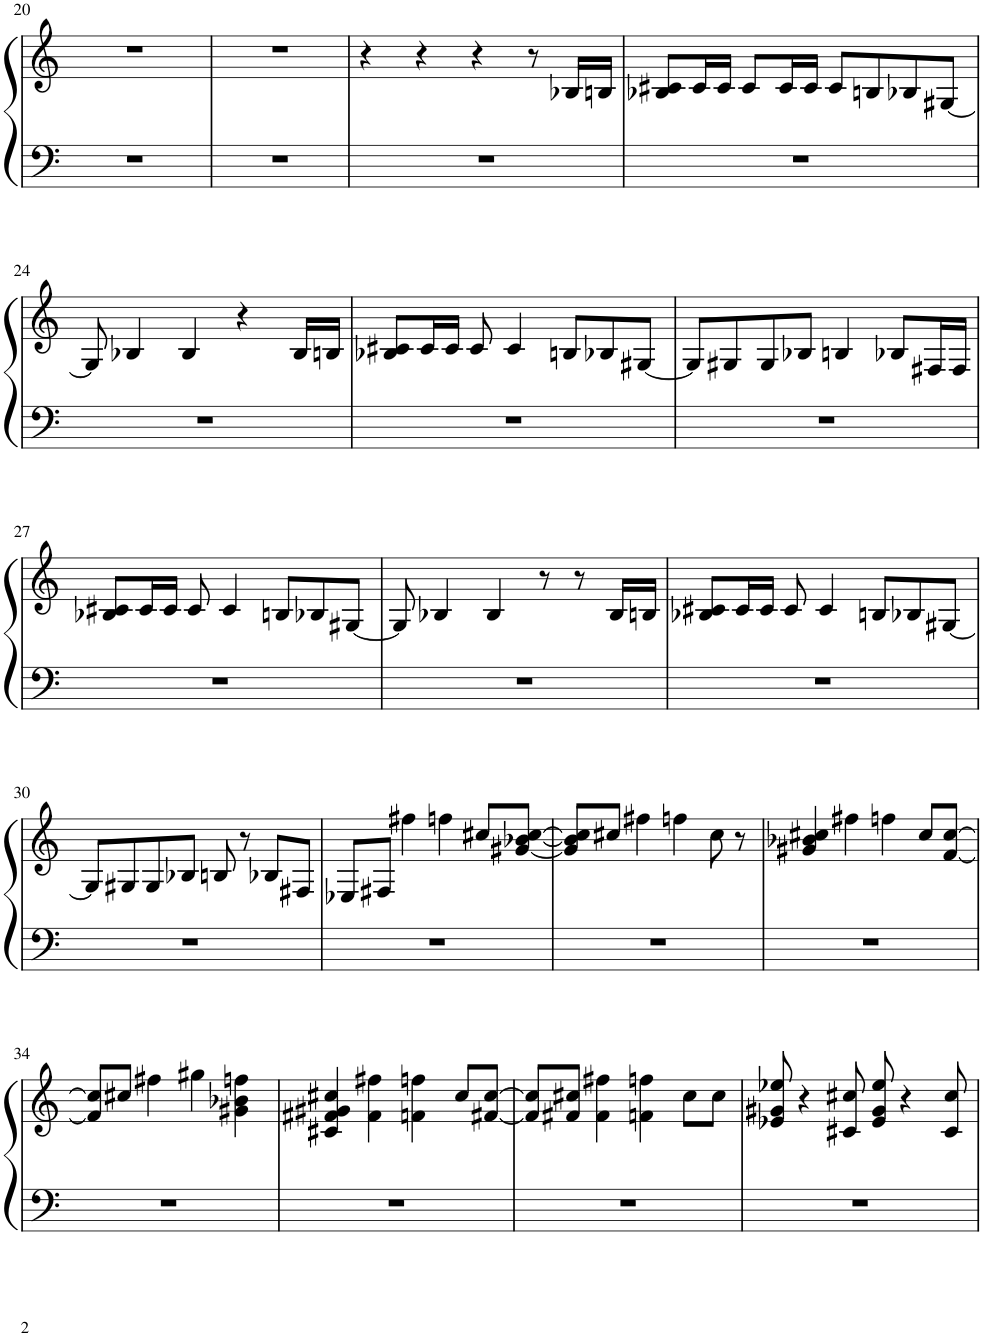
**kern	**kern
*part1	*part1
*staff2	*staff1
*I"Piano	*
*I'Pno.	*
!!LO:PB:g=z
*clefF4	*clefG2
*k[]	*k[]
*M4/4	*M4/4
=20	=20
1r	1r
=21	=21
1r	1r
=22	=22
1r	4r
.	4r
.	4r
.	8r
.	16B-X/LL
.	16Bn/JJ
=23	=23
1r	8B-X/ 8c#X/L
.	16c#/L
.	16c#/JJ
.	8c#/L
.	16c#/L
.	16c#/JJ
.	8c#/L
.	8Bn/
.	8B-X/
.	[8G#X/J
!!LO:LB:g=z
=24	=24
1r	8G#/]
.	4B-X/
.	4B-/
.	4r
.	16B-/LL
.	16Bn/JJ
=25	=25
1r	8B-X/ 8c#X/L
.	16c#/L
.	16c#/JJ
.	8c#/
.	4c#/
.	8Bn/L
.	8B-X/
.	[8G#X/J
=26	=26
1r	8G#/L]
.	8G#X/
.	8G#/
.	8B-X/J
.	4Bn/
.	8B-X/L
.	16F#X/L
.	16F#/JJ
!!LO:LB:g=z
=27	=27
1r	8B-X/ 8c#X/L
.	16c#/L
.	16c#/JJ
.	8c#/
.	4c#/
.	8Bn/L
.	8B-X/
.	[8G#X/J
=28	=28
1r	8G#/]
.	4B-X/
.	4B-/
.	8r
.	8r
.	16B-/LL
.	16Bn/JJ
=29	=29
1r	8B-X/ 8c#X/L
.	16c#/L
.	16c#/JJ
.	8c#/
.	4c#/
.	8Bn/L
.	8B-X/
.	[8G#X/J
!!LO:LB:g=z
=30	=30
1r	8G#/L]
.	8G#X/
.	8G#/
.	8B-X/J
.	8Bn/
.	8r
.	8B-X/L
.	8F#X/J
=31	=31
1r	8E-X/L
.	8F#X/J
.	4ff#X\
.	4ffn\
.	8cc#X/L
.	[8g#X/ [8b-X/ [8cc#/J
=32	=32
1r	8g#/] 8b-/] 8cc#/]L
.	8cc#X/J
.	4ff#X\
.	4ffn\
.	8cc#\
.	8r
=33	=33
1r	4g#X/ 4b-X/ 4cc#X/
.	4ff#X\
.	4ffn\
.	8cc#/L
.	[8f/ [8cc#/J
!!LO:LB:g=z
=34	=34
1r	8f/] 8cc#/]L
.	8cc#X/J
.	4ff#X\
.	4gg#X\
.	4g#X\ 4b-X\ 4ffn\
=35	=35
1r	4c#X/ 4f#X/ 4g#X/ 4cc#X/
.	4f#\ 4ff#X\
.	4fn\ 4ffn\
.	8cc#/L
.	[8f#X/ [8cc#/J
=36	=36
1r	8f#/] 8cc#/]L
.	8f#X/ 8cc#X/J
.	4f#\ 4ff#X\
.	4fn\ 4ffn\
.	8cc#\L
.	8cc#\J
=37	=37
1r	8e-X/ 8g#X/ 8ee-X/
.	4r
.	8c#X/ 8cc#X/
.	8e-/ 8g#/ 8ee-/
.	4r
.	8c#/ 8cc#/
=	=
*-	*-
